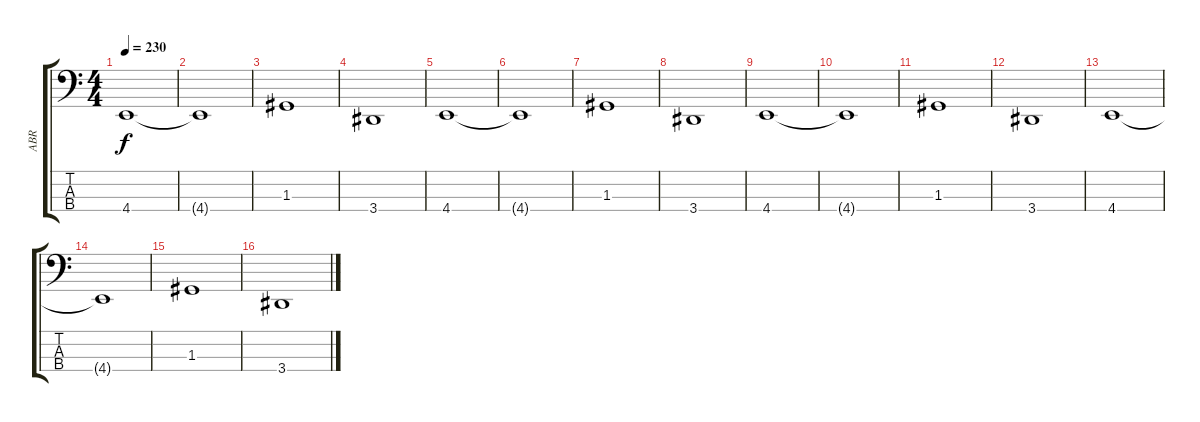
\track ("ABR" "ABR") {instrument electricbasspick}
\staff {score tabs}
\tuning (F2 C2 G1 C1) {hide}
\ts (4 4)
\tempo 230
\clef f4
\ks c
4.4.1{dy f} |
4.4{t}.1 |
1.3.1 |
3.4.1 |
4.4.1 |
4.4{t}.1 |
1.3.1 |
3.4.1 |
4.4.1 |
4.4{t}.1 |
1.3.1 |
3.4.1 |
4.4.1 |
4.4{t}.1 |
1.3.1 |
3.4.1
